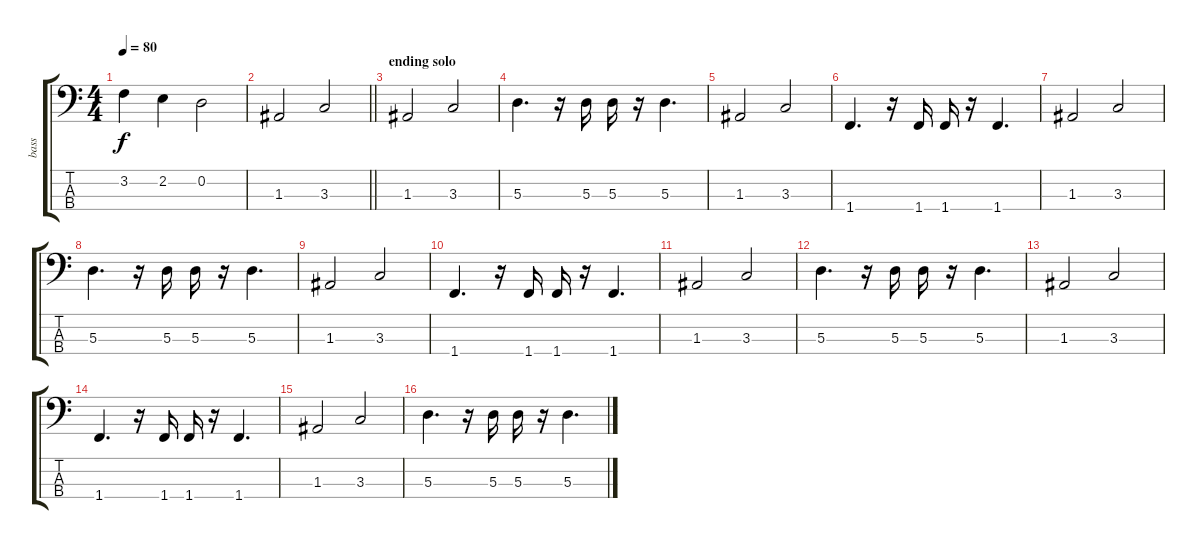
\track ("bass" "bass") {instrument electricbassfinger}
\staff {score tabs}
\tuning (G2 D2 A1 E1) {hide}
\ts (4 4)
\tempo 80
\clef f4
\ks c
3.2.4{dy f} 2.2.4 0.2.2 |
\barLineRight lightlight
1.3.2 3.3.2 |
\section ("" "ending solo")
1.3.2 3.3.2 |
5.3.4{d} r.16 5.3.16 5.3.16 r.16 5.3.4{d} |
1.3.2 3.3.2 |
1.4.4{d} r.16 1.4.16 1.4.16 r.16 1.4.4{d} |
1.3.2 3.3.2 |
5.3.4{d} r.16 5.3.16 5.3.16 r.16 5.3.4{d} |
1.3.2 3.3.2 |
1.4.4{d} r.16 1.4.16 1.4.16 r.16 1.4.4{d} |
1.3.2 3.3.2 |
5.3.4{d} r.16 5.3.16 5.3.16 r.16 5.3.4{d} |
1.3.2 3.3.2 |
1.4.4{d} r.16 1.4.16 1.4.16 r.16 1.4.4{d} |
1.3.2 3.3.2 |
5.3.4{d} r.16 5.3.16 5.3.16 r.16 5.3.4{d}
